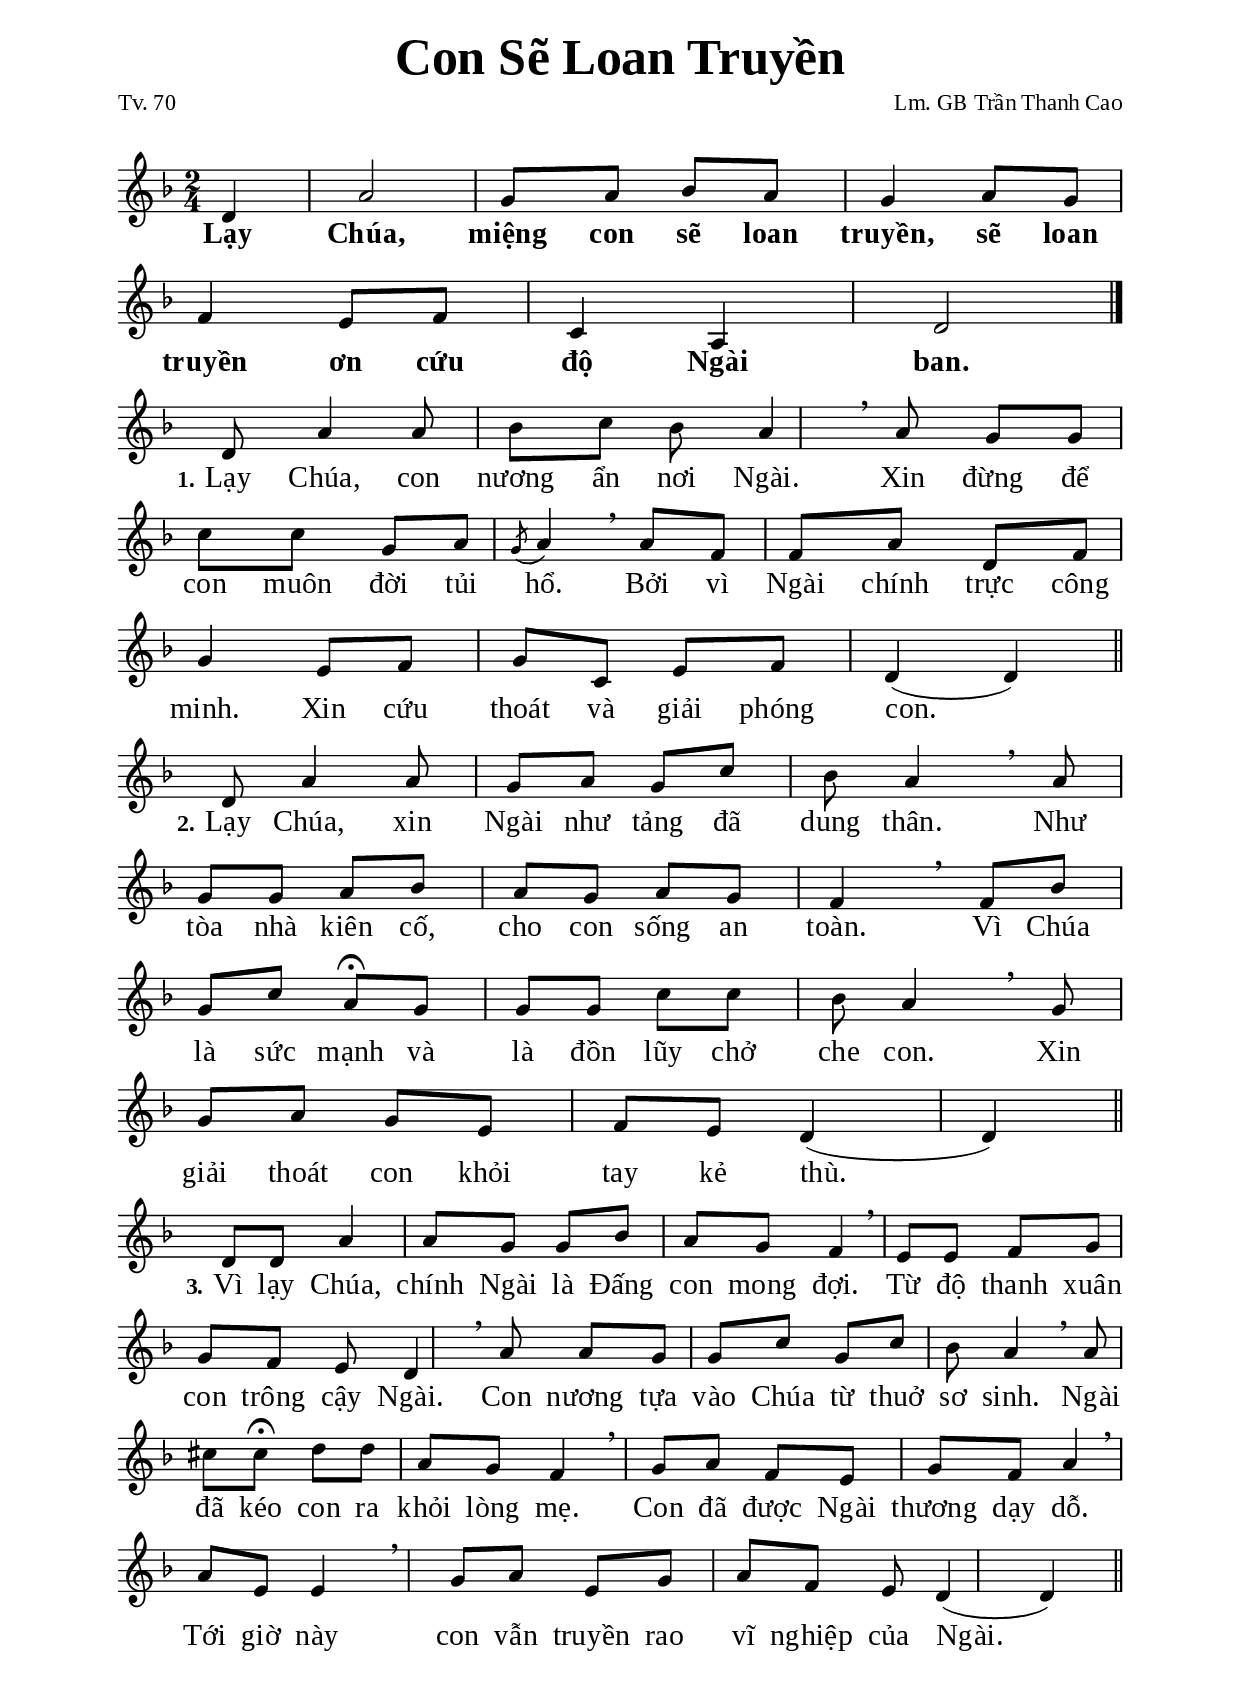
% Cài đặt chung
\version "2.22.1"
\include "english.ly"

\header {
  title = \markup { \fontsize #3 "Con Sẽ Loan Truyền" }
  poet = "Tv. 70"
  composer = "Lm. GB Trần Thanh Cao"
  arranger = " "
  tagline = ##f
}


\paper {
  #(set-paper-size "a4")
  top-margin = 10\mm
  bottom-margin = 10\mm
  left-margin = 20\mm
  right-margin = 20\mm
  indent = #0
  #(define fonts
    (make-pango-font-tree
      "Liberation Serif"
      "Liberation Serif"
      "Liberation Serif"
      (/ 20 20)))
  page-count = #1
}

% Nhạc điệp khúc
nhacDiepKhuc= \relative c' {
  \partial 4 d4 |
  a'2 |
  g8 a bf a |
  g4 a8 g |
  f4 e8 f |
  c4 a |
  d2 \bar "|."
}

% Nhạc phiên khúc
nhacPhienKhucMot = \relative c' {

  d8 a'4 a8 bf c bf a4 \breathe
  a8 g g c c g a \acciaccatura g8 a4 \breathe
  a8 f f a d, f g4
  e8 f g c, e f d4 (d) \bar "||"
}

nhacPhienKhucHai = \relative c' {

  d8 a'4 a8 g a g c bf a4 \breathe
  a8 g g a bf a g a g f4 \breathe
  f8  bf g c a \fermata g g g c c bf a4 \breathe
  g8 g a g e f e d4 (d) \bar "||"
}

nhacPhienKhucBa = \relative c' {

  d8 d a'4 a8 g g bf a g f4 \breathe
  e8 e f g g f e d4 \breathe
  a'8 a g g c g c bf a4 \breathe
  a8 cs cs \fermata d d a g f4 \breathe
  g8 a f e g f a4 \breathe
  a8 e e4 \breathe
  g8 a e g a f e d4 (d) \bar "||"
}

% Lời điệp khúc
loiDiepKhuc = \lyricmode {

  Lạy Chúa, miệng con sẽ loan truyền,
  sẽ loan truyền ơn cứu độ Ngài ban.
}

% Lời phiên khúc
loiPhienKhucMot = \lyricmode {
  \set stanza = #"1."
  Lạy Chúa, con nương ẩn nơi Ngài.
  Xin đừng để con muôn đời tủi hổ.
  Bởi vì Ngài chính trực công minh.
  Xin cứu thoát và giải phóng con.
}

loiPhienKhucHai = \lyricmode {
  \set stanza = #"2."
  Lạy Chúa, xin Ngài như tảng đã dung thân.
  Như tòa nhà kiên cố, cho con sống an toàn.
  Vì Chúa là sức mạnh và là đồn lũy chở che con.
  Xin giải thoát con khỏi tay kẻ thù.
}

loiPhienKhucBa = \lyricmode {
  \set stanza = #"3."
  Vì lạy Chúa, chính Ngài là Đấng con mong đợi.
  Từ độ thanh xuân con trông cậy Ngài.
  Con nương tựa vào Chúa từ thuở sơ sinh.
  Ngài đã kéo con ra khỏi lòng mẹ.
  Con đã được Ngài thương dạy dỗ.
  Tới giờ này con vẫn truyền rao vĩ nghiệp của Ngài.
}


% Dàn trang
\score {
  \new ChoirStaff <<
    \new Staff = diepKhuc \with {
        \consists "Merge_rests_engraver"
        %\magnifyStaff #(magstep +1)
      }
      <<
      \new Voice = beSop {
        \key f \major \time 2/4 \stemNeutral \nhacDiepKhuc
      }
    >>
    \new Lyrics \lyricsto beSop \loiDiepKhuc
  >>
  \layout {
    \override Lyrics.LyricText.font-series = #'bold
    \override Lyrics.LyricText.font-size = #+2.5
    \override Lyrics.LyricSpace.minimum-distance = #4.0
    \override Score.BarNumber.break-visibility = ##(#f #f #f)
    \override Score.SpacingSpanner.uniform-stretching = ##t
  }
}

\score {
  \new ChoirStaff <<
    \new Staff = phienKhuc \with {
        %\magnifyStaff #(magstep +1)
      }
      <<
      \new Voice = beSop {
        \key f \major \time 2/4 \nhacPhienKhucMot
      }
    >>
    \new Lyrics \lyricsto beSop \loiPhienKhucMot
  >>
  \layout {
    \override Staff.TimeSignature.transparent = ##t
    \override Lyrics.LyricText.font-size = #+2.5
    \override Lyrics.LyricSpace.minimum-distance = #3.5
    \override Score.BarNumber.break-visibility = ##(#f #f #f)
    \override Score.SpacingSpanner.uniform-stretching = ##t
    \set Score.barAlways = ##t
    \set Score.defaultBarType = ""
  } 
}

\score {
  \new ChoirStaff <<
    \new Staff = phienKhuc \with {
        %\magnifyStaff #(magstep +1)
      }
      <<
      \new Voice = beSop {
        \key f \major \time 2/4 \nhacPhienKhucHai
      }
    >>
    \new Lyrics \lyricsto beSop \loiPhienKhucHai
  >>
  \layout {
    \override Staff.TimeSignature.transparent = ##t
    \override Lyrics.LyricText.font-size = #+2.5
    \override Lyrics.LyricSpace.minimum-distance = #2.0
    \override Score.BarNumber.break-visibility = ##(#f #f #f)
    \override Score.SpacingSpanner.uniform-stretching = ##t
    \set Score.barAlways = ##t
    \set Score.defaultBarType = ""
  } 
}

\score {
  \new ChoirStaff <<
    \new Staff = phienKhuc \with {
        %\magnifyStaff #(magstep +1)
      }
      <<
      \new Voice = beSop {
        \key f \major \time 2/4 \nhacPhienKhucBa
      }
    >>
    \new Lyrics \lyricsto beSop \loiPhienKhucBa
  >>
  \layout {
    \override Staff.TimeSignature.transparent = ##t
    \override Lyrics.LyricText.font-size = #+2.5
    \override Lyrics.LyricSpace.minimum-distance = #1.4
    \override Score.BarNumber.break-visibility = ##(#f #f #f)
    \override Score.SpacingSpanner.uniform-stretching = ##t
    \set Score.barAlways = ##t
    \set Score.defaultBarType = ""
  } 
}

